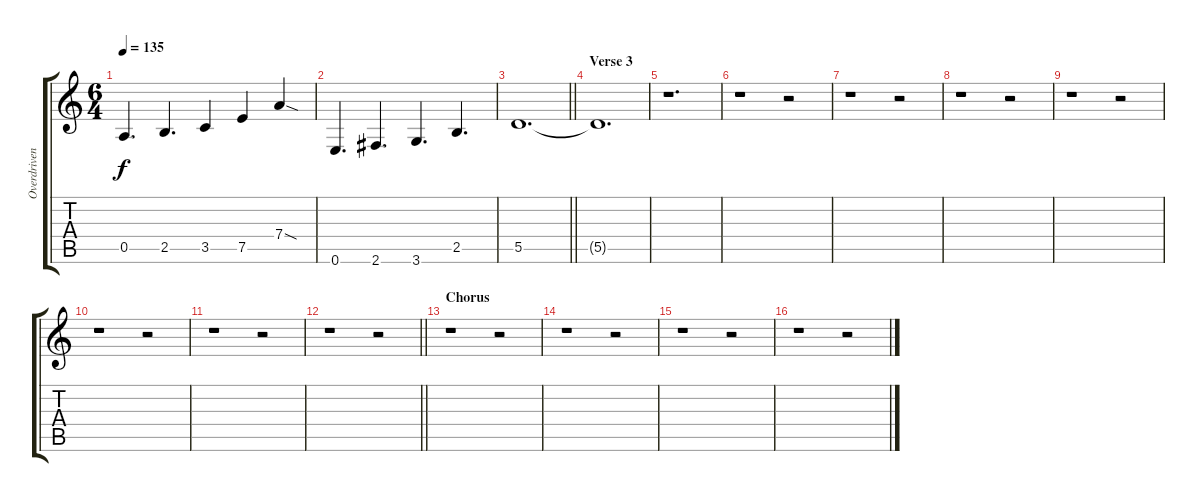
\track ("Overdriven Guitar" "Overdriven") {instrument overdrivenguitar}
\staff {score tabs}
\tuning (E4 B3 G3 D3 A2 E2) {hide}
\ts (6 4)
\tempo 135
\clef g2
\ks c
0.5.4{d dy f} 2.5.4{d} 3.5.4 7.5.4 7.4{sod}.4 |
0.6.4{d} 2.6.4{d} 3.6.4{d} 2.5.4{d} |
\barLineRight lightlight
5.5.1{d} |
\section ("" "Verse 3")
5.5{t}.1{d} |
r.1{d} |
r.1 r.2 |
r.1 r.2 |
r.1 r.2 |
r.1 r.2 |
r.1 r.2 |
r.1 r.2 |
\barLineRight lightlight
r.1 r.2 |
\section ("" "Chorus")
r.1 r.2 |
r.1 r.2 |
r.1 r.2 |
r.1 r.2
